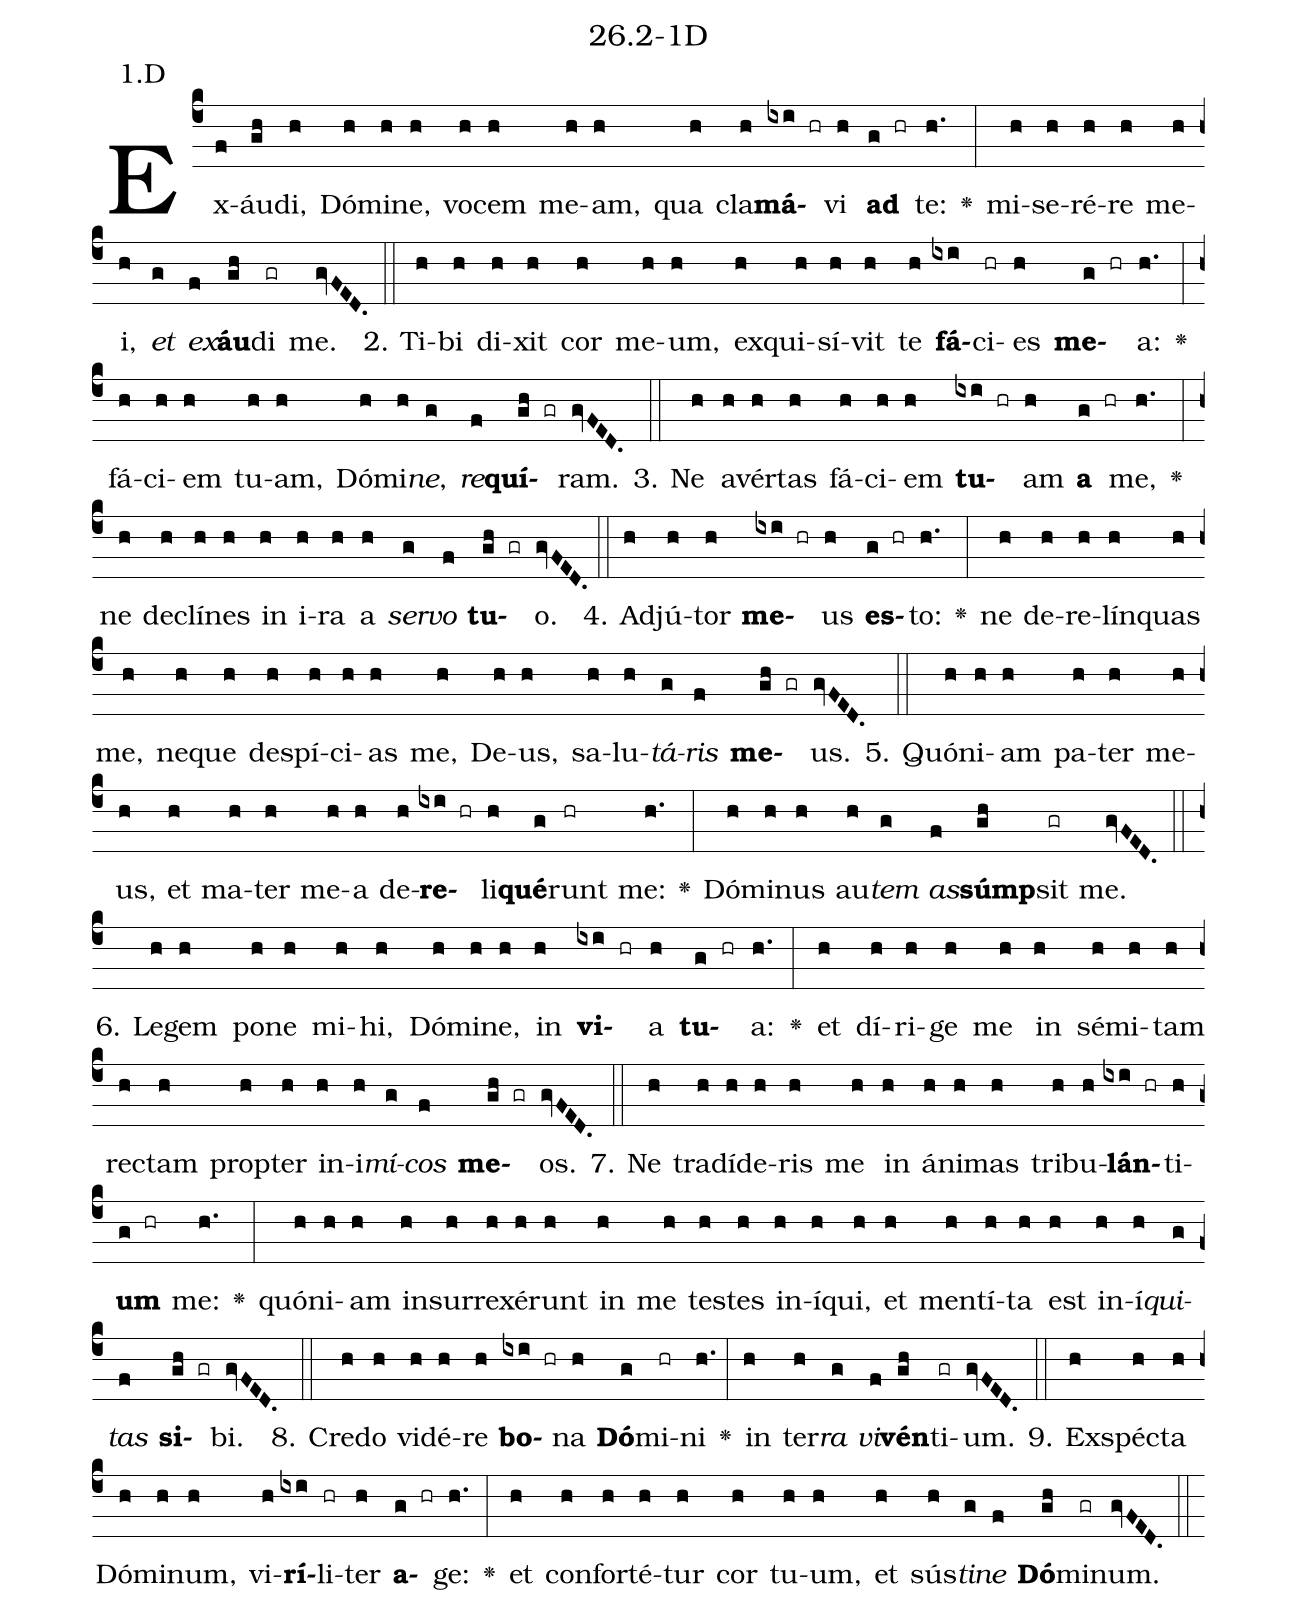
name: 26.2-1D;
annotation: 1.D;
%%
(c4)Ex(f)áu(gh)di,(h) Dó(h)mi(h)ne,(h) vo(h)cem(h) me(h)am,(h) qua(h) cla(h)<b>má</b>(ixi hr)vi(h) <b>ad</b>(g hr) te:(h.) <v>\greheightstar</v>(:) mi(h)se(h)ré(h)re(h) me(h)i,(h) <i>et</i>(g) <i>ex</i>(f)<b>áu</b>(gh)di(gr) me.(gvFED.) (::)
2. Ti(h)bi(h) di(h)xit(h) cor(h) me(h)um,(h) ex(h)qui(h)sí(h)vit(h) te(h) <b>fá</b>(ixi)ci(hr)es(h) <b>me</b>(g hr)a:(h.) <v>\greheightstar</v>(:) fá(h)ci(h)em(h) tu(h)am,(h) Dó(h)mi(h)<i>ne</i>,(g) <i>re</i>(f)<b>quí</b>(gh gr)ram.(gvFED.) (::)
3. Ne(h) a(h)vér(h)tas(h) fá(h)ci(h)em(h) <b>tu</b>(ixi hr)am(h) <b>a</b>(g hr) me,(h.) <v>\greheightstar</v>(:) ne(h) de(h)clí(h)nes(h) in(h) i(h)ra(h) a(h) <i>ser</i>(g)<i>vo</i>(f) <b>tu</b>(gh gr)o.(gvFED.) (::)
4. Ad(h)jú(h)tor(h) <b>me</b>(ixi hr)us(h) <b>es</b>(g hr)to:(h.) <v>\greheightstar</v>(:) ne(h) de(h)re(h)lín(h)quas(h) me,(h) ne(h)que(h) de(h)spí(h)ci(h)as(h) me,(h) De(h)us,(h) sa(h)lu(h)<i>tá</i>(g)<i>ris</i>(f) <b>me</b>(gh gr)us.(gvFED.) (::)
5. Quón(h)i(h)am(h) pa(h)ter(h) me(h)us,(h) et(h) ma(h)ter(h) me(h)a(h) de(h)<b>re</b>(ixi hr)li(h)<b>qué</b>(g)runt(hr) me:(h.) <v>\greheightstar</v>(:) Dó(h)mi(h)nus(h) au(h)<i>tem</i>(g) <i>as</i>(f)<b>súmp</b>(gh)sit(gr) me.(gvFED.) (::)
6. Le(h)gem(h) po(h)ne(h) mi(h)hi,(h) Dó(h)mi(h)ne,(h) in(h) <b>vi</b>(ixi hr)a(h) <b>tu</b>(g hr)a:(h.) <v>\greheightstar</v>(:) et(h) dí(h)ri(h)ge(h) me(h) in(h) sé(h)mi(h)tam(h) rec(h)tam(h) prop(h)ter(h) in(h)i(h)<i>mí</i>(g)<i>cos</i>(f) <b>me</b>(gh gr)os.(gvFED.) (::)
7. Ne(h) tra(h)dí(h)de(h)ris(h) me(h) in(h) á(h)ni(h)mas(h) tri(h)bu(h)<b>lán</b>(ixi hr)ti(h)<b>um</b>(g hr) me:(h.) <v>\greheightstar</v>(:) quón(h)i(h)am(h) in(h)sur(h)re(h)xé(h)runt(h) in(h) me(h) tes(h)tes(h) in(h)í(h)qui,(h) et(h) men(h)tí(h)ta(h) est(h) in(h)í(h)<i>qui</i>(g)<i>tas</i>(f) <b>si</b>(gh gr)bi.(gvFED.) (::)
8. Cre(h)do(h) vi(h)dé(h)re(h) <b>bo</b>(ixi hr)na(h) <b>Dó</b>(g)mi(hr)ni(h.) <v>\greheightstar</v>(:) in(h) ter(h)<i>ra</i>(g) <i>vi</i>(f)<b>vén</b>(gh)ti(gr)um.(gvFED.) (::)
9. Ex(h)spéc(h)ta(h) Dó(h)mi(h)num,(h) vi(h)<b>rí</b>(ixi)li(hr)ter(h) <b>a</b>(g hr)ge:(h.) <v>\greheightstar</v>(:) et(h) con(h)for(h)té(h)tur(h) cor(h) tu(h)um,(h) et(h) sús(h)<i>ti</i>(g)<i>ne</i>(f) <b>Dó</b>(gh)mi(gr)num.(gvFED.) (::)
